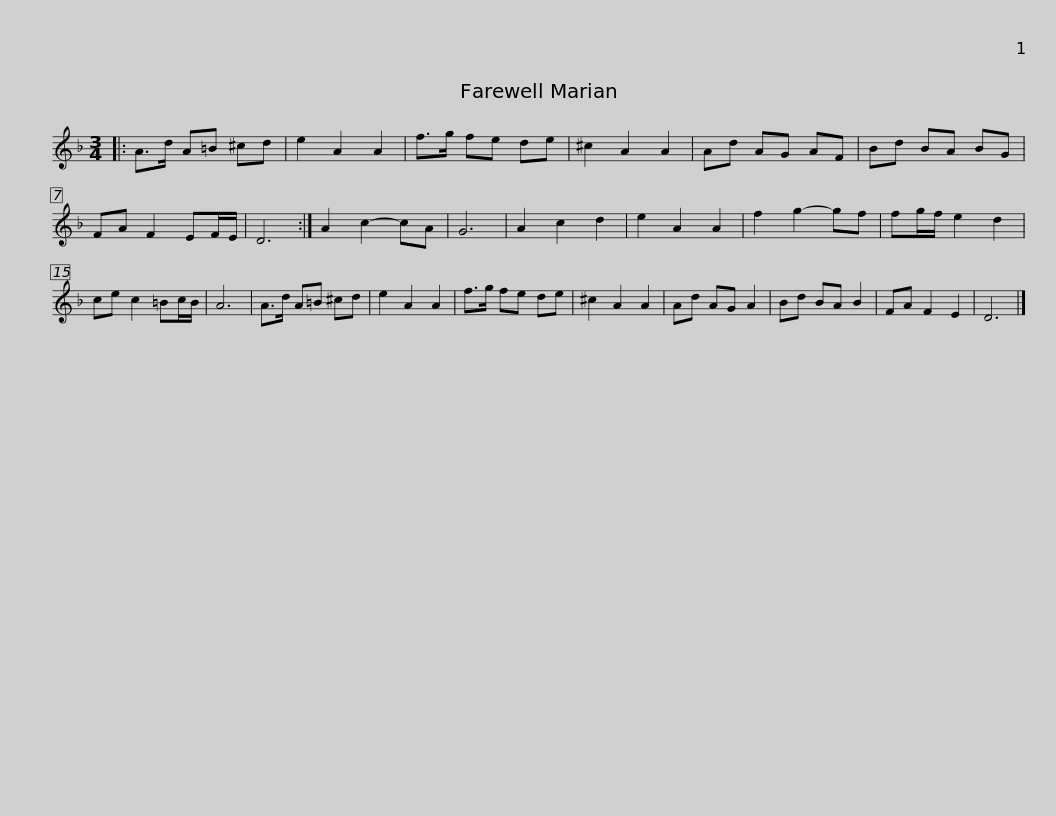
X:1
L:1/8
M:3/4
I:linebreak $
K:F
V:1 treble
V:1
|: A>d A=B ^cd | e2 A2 A2 | f>g fe de | ^c2 A2 A2 | Ad AG AF | %5
 Bd BA BG | FA F2 EF/E/ | D6 :|$ A2 c2- cA | G6 | %10
 A2 c2 d2 | e2 A2 A2 | f2 g2- gf | fg/f/ e2 d2 | ce c2 =Bc/B/ | %15
 A6 | A>d A=B ^cd | e2 A2 A2 |$ f>g fe de | ^c2 A2 A2 | %20
 Ad AG A2 | Bd BA B2 | FA F2 E2 | D6 |] %24
